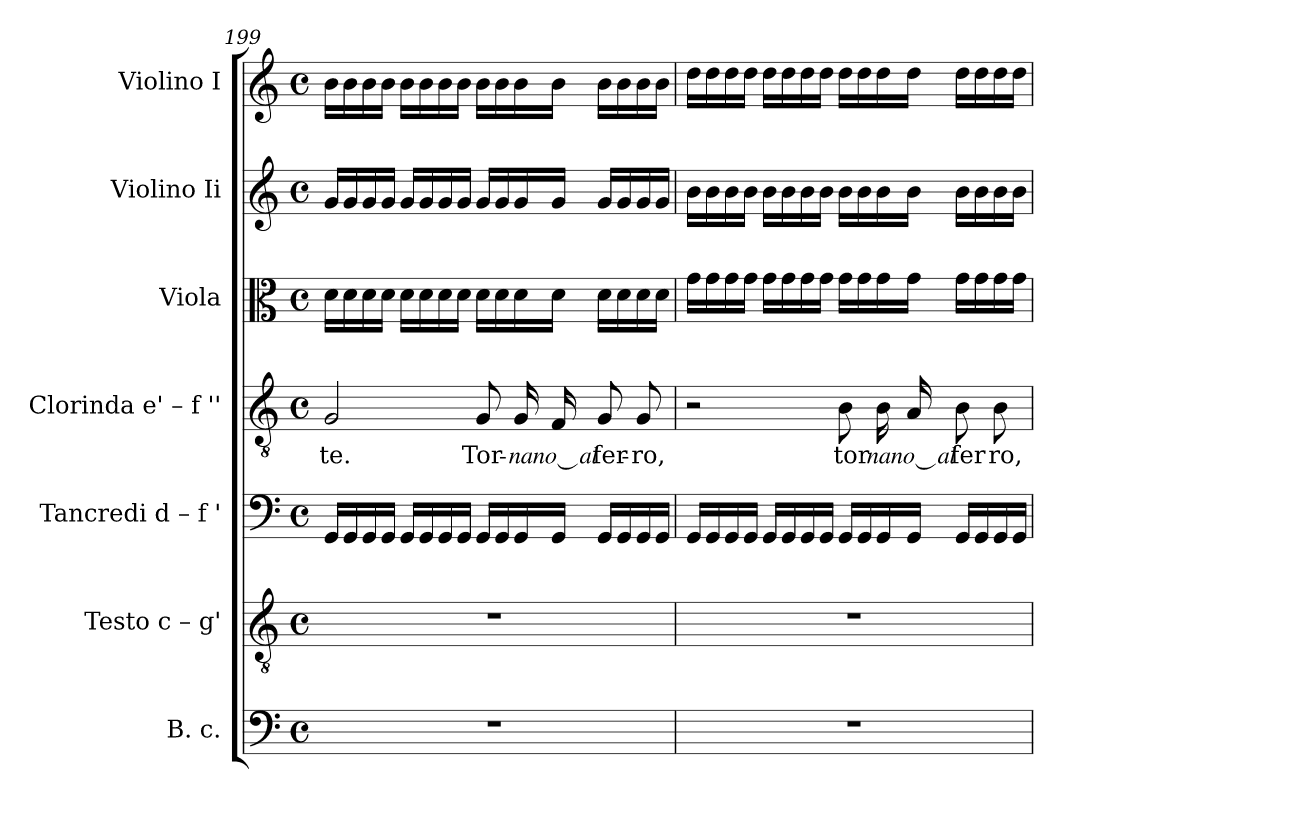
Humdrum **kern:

**kern	**kern	**kern	**kern	**text	**kern	**kern	**kern	**text
*part7	*part6	*part5	*part4	*part4	*part3	*part2	*part1	*part1
*staff7	*staff6	*staff5	*staff4	*staff4	*staff3	*staff2	*staff1	*staff1
*I"B. c.	*I"Testo  c – g'	*I"Tancredi  d – f '	*I"Clorinda  e' – f ''	*	*I"Viola	*I"Violino Ii	*I"Violino I	*
*clefF4	*clefGv2	*clefF4	*clefGv2	*	*clefC3	*clefG2	*clefG2	*
*k[]	*k[]	*k[]	*k[]	*	*k[]	*k[]	*k[]	*
*C:	*C:	*C:	*C:	*	*C:	*C:	*C:	*
*M4/4	*M4/4	*M4/4	*M4/4	*	*M4/4	*M4/4	*M4/4	*
*met(c)	*met(c)	*met(c)	*met(c)	*	*met(c)	*met(c)	*met(c)	*
=199	=199	=199	=199	=199	=199	=199	=199	=199
!	!	!	!	!LO:LY:b:cj	!	!	!	!LO:LY:b:cj
1r	1r	16GG/L	2G/	-te.	16d\L	16g/L	16b\L	.
!	!	!	!	!	!	!	!	!LO:LY:b:cj
.	.	16GG/	.	.	16d\	16g/	16b\	.
!	!	!	!	!	!	!	!	!LO:LY:b:cj
.	.	16GG/	.	.	16d\	16g/	16b\	.
!	!	!	!	!	!	!	!	!LO:LY:b:cj
.	.	16GG/J	.	.	16d\J	16g/J	16b\J	.
!	!	!	!	!	!	!	!	!LO:LY:b:cj
.	.	16GG/L	.	.	16d\L	16g/L	16b\L	.
!	!	!	!	!	!	!	!	!LO:LY:b:cj
.	.	16GG/	.	.	16d\	16g/	16b\	.
!	!	!	!	!	!	!	!	!LO:LY:b:cj
.	.	16GG/	.	.	16d\	16g/	16b\	.
!	!	!	!	!	!	!	!	!LO:LY:b:cj
.	.	16GG/J	.	.	16d\J	16g/J	16b\J	.
!	!	!	!	!LO:LY:b:cj	!	!	!	!LO:LY:b:cj
.	.	16GG/L	8G/	Tor-	16d\L	16g/L	16b\L	.
!	!	!	!	!	!	!	!	!LO:LY:b:cj
.	.	16GG/	.	.	16d\	16g/	16b\	.
!	!	!	!	!LO:LY:b:cj	!	!	!	!LO:LY:b:cj
.	.	16GG/	16G/	-nano‿al	16d\	16g/	16b\	.
!	!	!	!	!LO:LY:b:cj	!	!	!	!LO:LY:b:cj
.	.	16GG/J	16F/	.	16d\J	16g/J	16b\J	.
!	!	!	!	!LO:LY:b:cj	!	!	!	!LO:LY:b:cj
.	.	16GG/L	8G/	fer-	16d\L	16g/L	16b\L	.
!	!	!	!	!	!	!	!	!LO:LY:b:cj
.	.	16GG/	.	.	16d\	16g/	16b\	.
!	!	!	!	!LO:LY:b:cj	!	!	!	!LO:LY:b:cj
.	.	16GG/	8G/	-ro,	16d\	16g/	16b\	.
!	!	!	!	!	!	!	!	!LO:LY:b:cj
.	.	16GG/J	.	.	16d\J	16g/J	16b\J	.
=200	=200	=200	=200	=200	=200	=200	=200	=200
!	!	!	!	!	!	!	!	!LO:LY:b:cj
1r	1r	16GG/L	2r	.	16g\L	16b\L	16dd\L	.
!	!	!	!	!	!	!	!	!LO:LY:b:cj
.	.	16GG/	.	.	16g\	16b\	16dd\	.
!	!	!	!	!	!	!	!	!LO:LY:b:cj
.	.	16GG/	.	.	16g\	16b\	16dd\	.
!	!	!	!	!	!	!	!	!LO:LY:b:cj
.	.	16GG/J	.	.	16g\J	16b\J	16dd\J	.
!	!	!	!	!	!	!	!	!LO:LY:b:cj
.	.	16GG/L	.	.	16g\L	16b\L	16dd\L	.
!	!	!	!	!	!	!	!	!LO:LY:b:cj
.	.	16GG/	.	.	16g\	16b\	16dd\	.
!	!	!	!	!	!	!	!	!LO:LY:b:cj
.	.	16GG/	.	.	16g\	16b\	16dd\	.
!	!	!	!	!	!	!	!	!LO:LY:b:cj
.	.	16GG/J	.	.	16g\J	16b\J	16dd\J	.
!	!	!	!	!LO:LY:b:cj	!	!	!	!LO:LY:b:cj
.	.	16GG/L	8B\	tor	16g\L	16b\L	16dd\L	.
!	!	!	!	!	!	!	!	!LO:LY:b:cj
.	.	16GG/	.	.	16g\	16b\	16dd\	.
!	!	!	!	!LO:LY:b:cj	!	!	!	!LO:LY:b:cj
.	.	16GG/	16B\	nano‿al	16g\	16b\	16dd\	.
!	!	!	!	!LO:LY:b:cj	!	!	!	!LO:LY:b:cj
.	.	16GG/J	16A/	.	16g\J	16b\J	16dd\J	.
!	!	!	!	!LO:LY:b:cj	!	!	!	!LO:LY:b:cj
.	.	16GG/L	8B\	fer	16g\L	16b\L	16dd\L	.
!	!	!	!	!	!	!	!	!LO:LY:b:cj
.	.	16GG/	.	.	16g\	16b\	16dd\	.
!	!	!	!	!LO:LY:b:cj	!	!	!	!LO:LY:b:cj
.	.	16GG/	8B\	ro,	16g\	16b\	16dd\	.
!	!	!	!	!	!	!	!	!LO:LY:b:cj
.	.	16GG/J	.	.	16g\J	16b\J	16dd\J	.
=	=	=	=	=	=	=	=	=
*-	*-	*-	*-	*-	*-	*-	*-	*-
